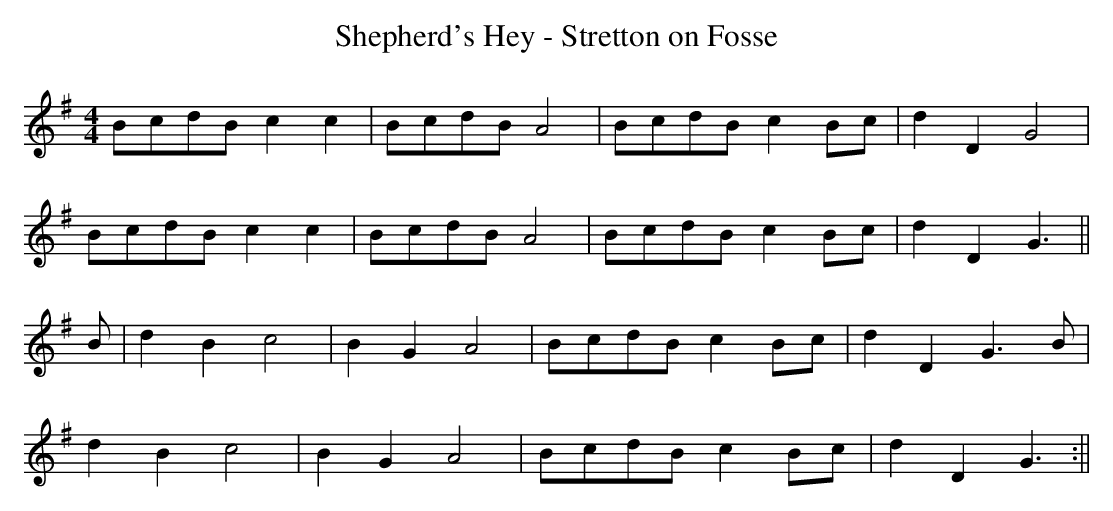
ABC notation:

X:1
T:Shepherd's Hey - Stretton on Fosse
M:4/4
L:1/8
K:G
BcdB c2 c2|BcdB A4|BcdB c2 Bc|d2 D2 G4|
BcdB c2 c2|BcdB A4|BcdB c2 Bc|d2 D2 G3||
B|d2 B2 c4|B2 G2 A4|BcdB c2 Bc|d2 D2 G3 B|
d2 B2 c4|B2 G2 A4|BcdB c2 Bc|d2 D2 G3:||
